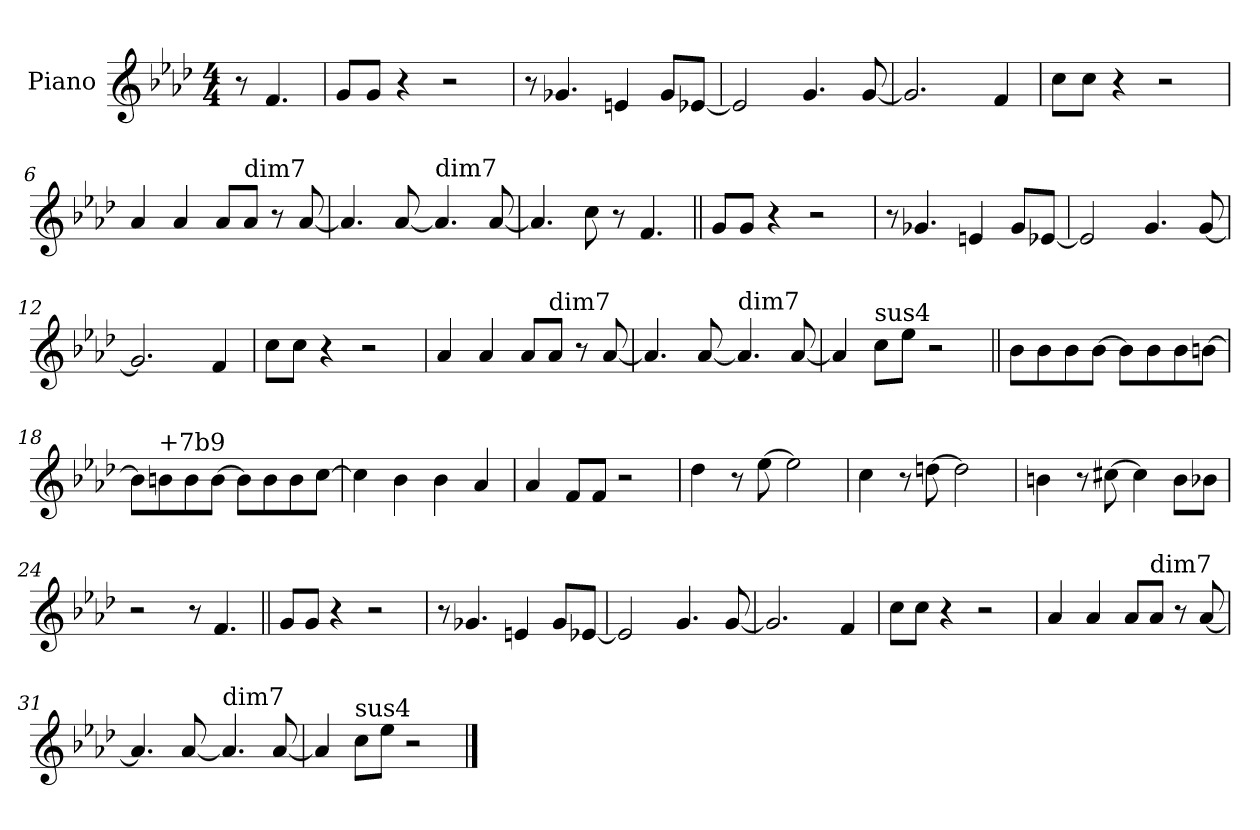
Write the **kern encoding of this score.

**kern
*part1
*staff1
*I"Piano
*I'Pno
*clefG2
*k[b-e-a-d-]
*A-:
*M4/4
=
8r
4.f/
=1
8g/L
8g/J
4r
2r
=2
8r
4.g-X/
4en/
8g-/L
[8e-X/J
=3
2e-/]
4.g/
[8g/
=4
2.g/]
4f/
!!LO:LB:g=z
=5
8cc\L
8cc\J
4r
2r
=6
4a-/
4a-/
8a-/L
!LO:TX:a:t=dim7
8a-/J
8r
[8a-/
=7
4.a-/]
[8a-/
!LO:TX:a:t=dim7
4.a-/]
[8a-/
=8
4.a-/]
8cc\
8r
4.f/
!!LO:LB:g=z
=9||
8g/L
8g/J
4r
2r
=10
8r
4.g-X/
4en/
8g-/L
[8e-X/J
=11
2e-/]
4.g/
[8g/
=12
2.g/]
4f/
!!LO:LB:g=z
=13
8cc\L
8cc\J
4r
2r
=14
4a-/
4a-/
8a-/L
!LO:TX:a:t=dim7
8a-/J
8r
[8a-/
=15
4.a-/]
[8a-/
!LO:TX:a:t=dim7
4.a-/]
[8a-/
=16
4a-/]
!LO:TX:a:t=sus4
8cc\L
8ee-\J
2r
!!LO:LB:g=z
=17||
8b-\L
8b-\
8b-\
[8b-\J
8b-\L]
8b-\
8b-\
[8bn\J
=18
8b\L]
!LO:TX:a:t=+7b9
8bn\
8b\
[8b\J
8b\L]
8b\
8b\
[8cc\J
=19
4cc\]
4b-\
4b-\
4a-/
=20
4a-/
8f/L
8f/J
2r
!!LO:LB:g=z
=21
4dd-\
8r
[8ee-\
2ee-\]
=22
4cc\
8r
[8ddn\
2dd\]
=23
4bn\
8r
[8cc#X\
4cc#\]
8b\L
8b-X\J
=24
2r
8r
4.f/
!!LO:LB:g=z
=25||
8g/L
8g/J
4r
2r
=26
8r
4.g-X/
4en/
8g-/L
[8e-X/J
=27
2e-/]
4.g/
[8g/
=28
2.g/]
4f/
!!LO:LB:g=z
=29
8cc\L
8cc\J
4r
2r
=30
4a-/
4a-/
8a-/L
!LO:TX:a:t=dim7
8a-/J
8r
[8a-/
=31
4.a-/]
[8a-/
!LO:TX:a:t=dim7
4.a-/]
[8a-/
=32
4a-/]
!LO:TX:a:t=sus4
8cc\L
8ee-\J
2r
==
*-
